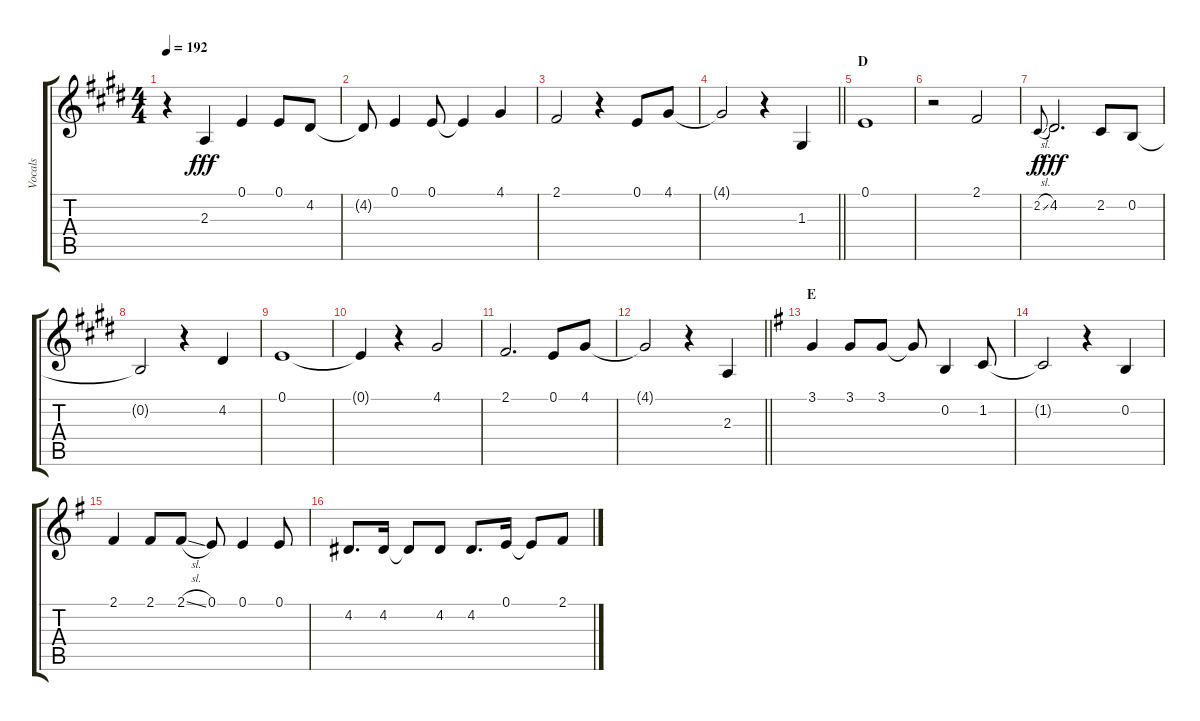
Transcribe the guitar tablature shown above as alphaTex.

\track ("Vocals" "Vocals") {instrument voiceoohs}
\staff {score tabs}
\tuning (E4 B3 G3 D3 A2 E2) {hide}
\ts (4 4)
\tempo 192
\clef g2
\ks e
r.4{dy fff} 2.3.4 0.1.4 0.1.8 4.2.8 |
4.2{t}.8 0.1.4 0.1.8 0.1{t}.4 4.1.4 |
2.1.2 r.4 0.1.8 4.1.8 |
\barLineRight lightlight
4.1{t}.2 r.4 1.3.4 |
\section ("" "D")
0.1.1 |
r.2 2.1.2 |
2.2{sl}.8{gr onbeat dy f} 4.2.2{d dy fff} 2.2.8 0.2.8 |
0.2{t}.2 r.4 4.2.4 |
0.1.1 |
0.1{t}.4 r.4 4.1.2 |
2.1.2{d} 0.1.8 4.1.8 |
\barLineRight lightlight
4.1{t}.2 r.4 2.3.4 |
\section ("" "E")
\ks g
3.1.4 3.1.8 3.1.8 3.1{t}.8 0.2.4 1.2.8 |
1.2{t}.2 r.4 0.2.4 |
2.1.4 2.1.8 2.1{sl}.8 0.1.8 0.1.4 0.1.8 |
4.2.8{d} 4.2.16 4.2{t}.8 4.2.8 4.2.8{d} 0.1.16 0.1{t}.8 2.1.8
